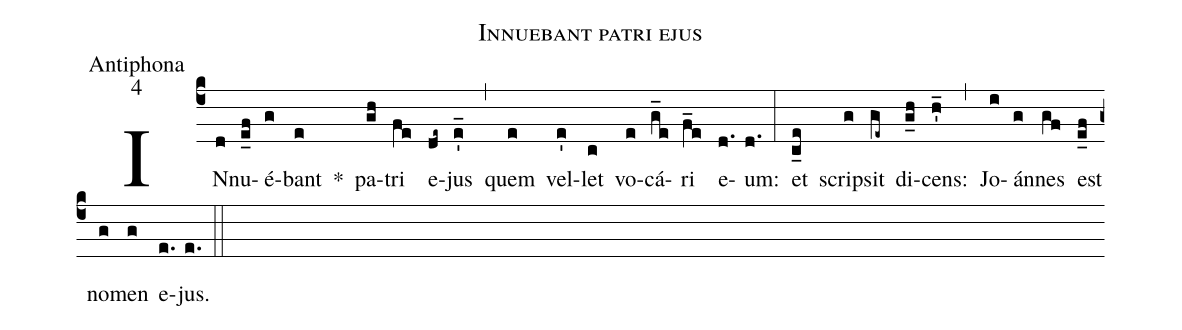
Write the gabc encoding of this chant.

name:Innuebant patri ejus;
office-part:Antiphona;
mode:4;
%%
(c4) IN(d)nu(e_f)é(g)bant(e) *() pa(gh)tri(fe) e(de~)jus(e'_) (,) quem(e) vel(e')let(c) vo(e)cá(g_e)ri(f_e) e(d.)um:(d.) (:) et(c_e) scri(g)psit(ge~) di(g_h)cens:(h'_) (,) Jo(i)án(g)nes(gf) est(e_f) no(g)men(g) e(e.)jus.(e.) (::)
